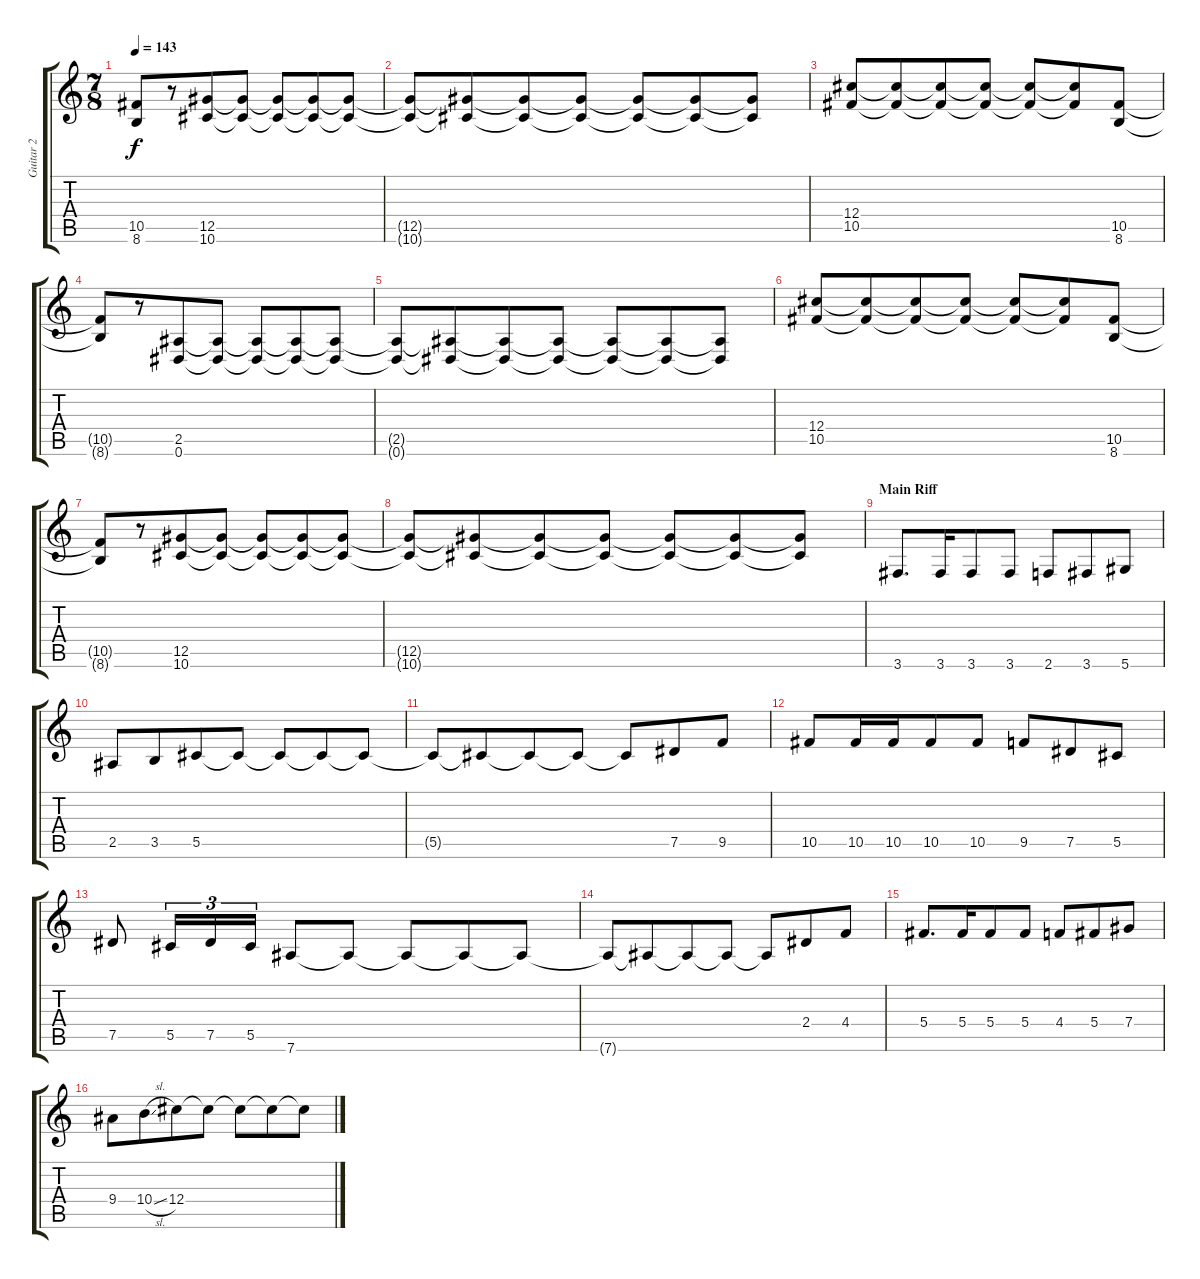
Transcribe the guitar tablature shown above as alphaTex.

\track ("Guitar 2" "Guitar 2") {instrument overdrivenguitar}
\staff {score tabs}
\tuning (Eb4 Bb3 Gb3 Db3 Ab2 Eb2) {hide}
\ts (7 8)
\tempo 143
\clef g2
\ks c
(10.5{t} 8.6{t}).8{dy f} r.8 (12.5 10.6).8 (12.5{t} 10.6{t}).8 (12.5{t} 10.6{t}).8 (12.5{t} 10.6{t}).8 (12.5{t} 10.6{t}).8 |
(12.5{t} 10.6{t}).8 (12.5{t} 10.6{t}).8 (12.5{t} 10.6{t}).8 (12.5{t} 10.6{t}).8 (12.5{t} 10.6{t}).8 (12.5{t} 10.6{t}).8 (12.5{t} 10.6{t}).8 |
(12.4 10.5).8 (12.4{t} 10.5{t}).8 (12.4{t} 10.5{t}).8 (12.4{t} 10.5{t}).8 (12.4{t} 10.5{t}).8 (12.4{t} 10.5{t}).8 (10.5 8.6).8 |
(10.5{t} 8.6{t}).8 r.8 (2.5 0.6).8 (2.5{t} 0.6{t}).8 (2.5{t} 0.6{t}).8 (2.5{t} 0.6{t}).8 (2.5{t} 0.6{t}).8 |
(2.5{t} 0.6{t}).8 (2.5{t} 0.6{t}).8 (2.5{t} 0.6{t}).8 (2.5{t} 0.6{t}).8 (2.5{t} 0.6{t}).8 (2.5{t} 0.6{t}).8 (2.5{t} 0.6{t}).8 |
(12.4 10.5).8 (12.4{t} 10.5{t}).8 (12.4{t} 10.5{t}).8 (12.4{t} 10.5{t}).8 (12.4{t} 10.5{t}).8 (12.4{t} 10.5{t}).8 (10.5 8.6).8 |
(10.5{t} 8.6{t}).8 r.8 (12.5 10.6).8 (12.5{t} 10.6{t}).8 (12.5{t} 10.6{t}).8 (12.5{t} 10.6{t}).8 (12.5{t} 10.6{t}).8 |
(12.5{t} 10.6{t}).8 (12.5{t} 10.6{t}).8 (12.5{t} 10.6{t}).8 (12.5{t} 10.6{t}).8 (12.5{t} 10.6{t}).8 (12.5{t} 10.6{t}).8 (12.5{t} 10.6{t}).8 |
\section ("" "Main Riff")
3.6.8{d} 3.6.16 3.6.8 3.6.8 2.6.8 3.6.8 5.6.8 |
2.5.8 3.5.8 5.5.8 5.5{t}.8 5.5{t}.8 5.5{t}.8 5.5{t}.8 |
5.5{t}.8 5.5{t}.8 5.5{t}.8 5.5{t}.8 5.5{t}.8 7.5.8 9.5.8 |
10.5.8 10.5.16 10.5.16 10.5.8 10.5.8 9.5.8 7.5.8 5.5.8 |
7.5.8 5.5.16{tu (3 2)} 7.5.16{tu (3 2)} 5.5.16{tu (3 2)} 7.6.8 7.6{t}.8 7.6{t}.8 7.6{t}.8 7.6{t}.8 |
7.6{t}.8 7.6{t}.8 7.6{t}.8 7.6{t}.8 7.6{t}.8 2.4.8 4.4.8 |
5.4.8{d} 5.4.16 5.4.8 5.4.8 4.4.8 5.4.8 7.4.8 |
9.4.8 10.4{sl}.8 12.4.8 12.4{t}.8 12.4{t}.8 12.4{t}.8 12.4{t}.8
